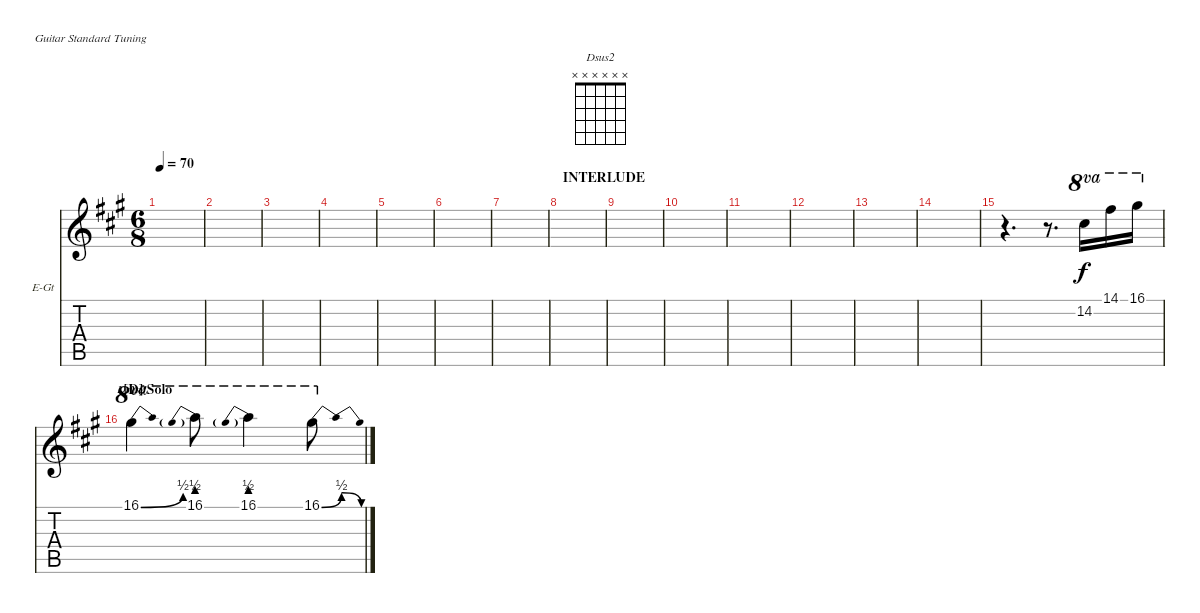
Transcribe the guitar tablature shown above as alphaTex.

\defaultSystemsLayout 4
\bracketExtendMode nobrackets
\firstSystemTrackNameOrientation horizontal
\otherSystemsTrackNameOrientation horizontal
\track ("Solo guitar" "E-Gt") {instrument electricguitarclean}
\staff {score tabs}
\tuning (E4 B3 G3 D3 A2 E2)
\chord ("Dsus2" x x x x x x)
\ts (6 8)
\tempo 70
\clef g2
\ks a
|
|
|
|
|
|
|
\section ("" "INTERLUDE")
\scale
0.735632 |
\scale
0.873563 |
\scale
0.862069 |
\scale
0.931034 |
\scale
0.827586 |
\scale
0.810304 |
\scale
1.09038 |
\scale
1.82609 r.4{d} r.8{d} 14.2.16{ot 8va} 14.1.16{ot 8va} 16.1.16{ot 8va} |
\section ("D" "Solo")
16.1{be (bend 0 0 18 2)}.4{ch "Dsus2" ot 8va} 16.1{be (prebend 0 2 60 2)}.8{ot 8va} 16.1{be (prebend 0 2 60 2)}.4{ot 8va} 16.1{be (bendrelease 0 0 12 2 20.4 2 30 0)}.8{ot 8va}
